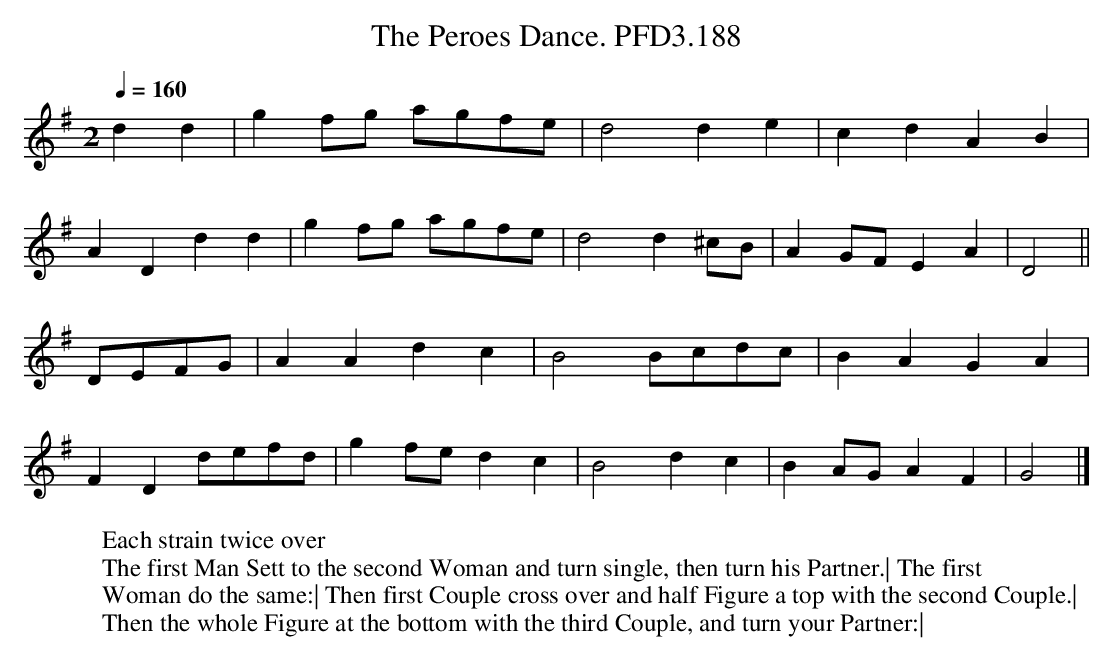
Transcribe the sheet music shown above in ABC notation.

X:1
T:Peroes Dance. PFD3.188, The
M:2
L:1/4
Q:1/4=160
K:G
dd|gf/g/ a/g/f/e/|d2de|cdAB|
ADdd|gf/g/ a/g/f/e/|d2d^c/B/|AG/F/EA|D2||
D/E/F/G/|AAdc|B2B/c/d/c/|BAGA|
FDd/e/f/d/|gf/e/dc|B2dc|BA/G/AF|G2|]
W:Each strain twice over
W:The first Man Sett to the second Woman and turn single, then turn his Partner.| The first
W:Woman do the same:| Then first Couple cross over and half Figure a top with the second Couple.|
W:Then the whole Figure at the bottom with the third Couple, and turn your Partner:|
